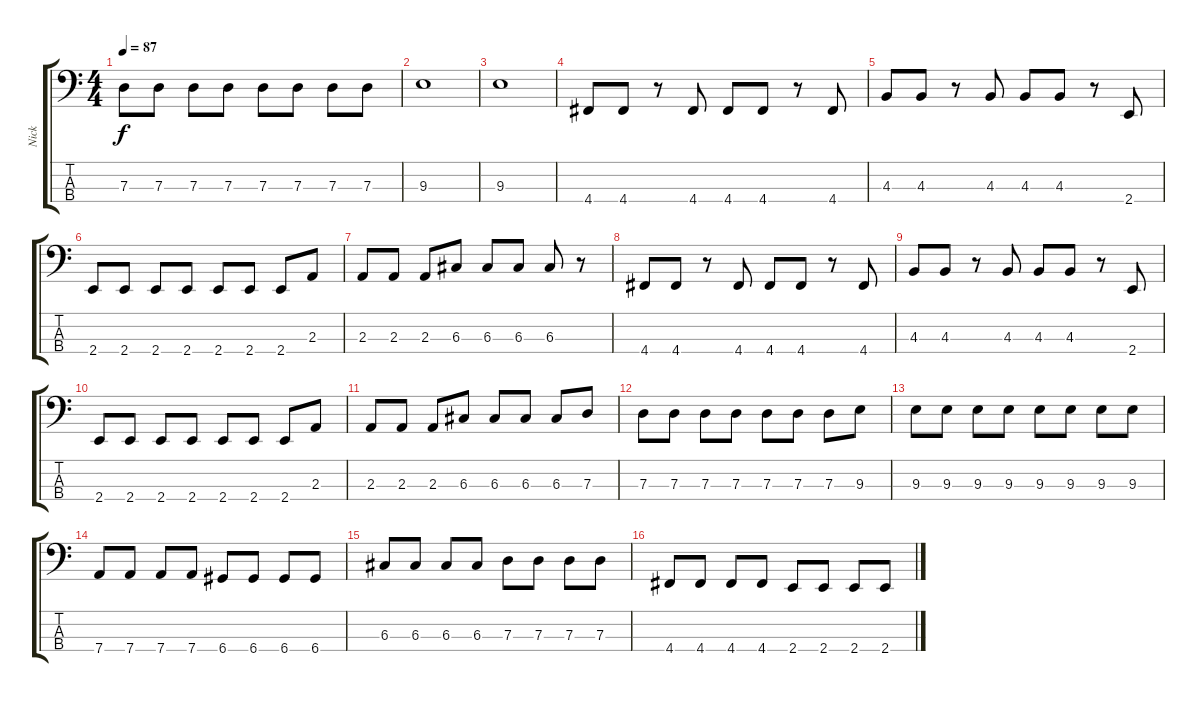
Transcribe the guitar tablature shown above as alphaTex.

\track ("Nick" "Nick") {instrument electricbasspick}
\staff {score tabs}
\tuning (F2 C2 G1 D1) {hide}
\ts (4 4)
\tempo 87
\clef f4
\ks c
7.3.8{dy f} 7.3.8 7.3.8 7.3.8 7.3.8 7.3.8 7.3.8 7.3.8 |
9.3.1 |
9.3.1 |
4.4.8 4.4.8 r.8 4.4.8 4.4.8 4.4.8 r.8 4.4.8 |
4.3.8 4.3.8 r.8 4.3.8 4.3.8 4.3.8 r.8 2.4.8 |
2.4.8 2.4.8 2.4.8 2.4.8 2.4.8 2.4.8 2.4.8 2.3.8 |
2.3.8 2.3.8 2.3.8 6.3.8 6.3.8 6.3.8 6.3.8 r.8 |
4.4.8 4.4.8 r.8 4.4.8 4.4.8 4.4.8 r.8 4.4.8 |
4.3.8 4.3.8 r.8 4.3.8 4.3.8 4.3.8 r.8 2.4.8 |
2.4.8 2.4.8 2.4.8 2.4.8 2.4.8 2.4.8 2.4.8 2.3.8 |
2.3.8 2.3.8 2.3.8 6.3.8 6.3.8 6.3.8 6.3.8 7.3.8 |
7.3.8 7.3.8 7.3.8 7.3.8 7.3.8 7.3.8 7.3.8 9.3.8 |
9.3.8 9.3.8 9.3.8 9.3.8 9.3.8 9.3.8 9.3.8 9.3.8 |
7.4.8 7.4.8 7.4.8 7.4.8 6.4.8 6.4.8 6.4.8 6.4.8 |
6.3.8 6.3.8 6.3.8 6.3.8 7.3.8 7.3.8 7.3.8 7.3.8 |
4.4.8 4.4.8 4.4.8 4.4.8 2.4.8 2.4.8 2.4.8 2.4.8
